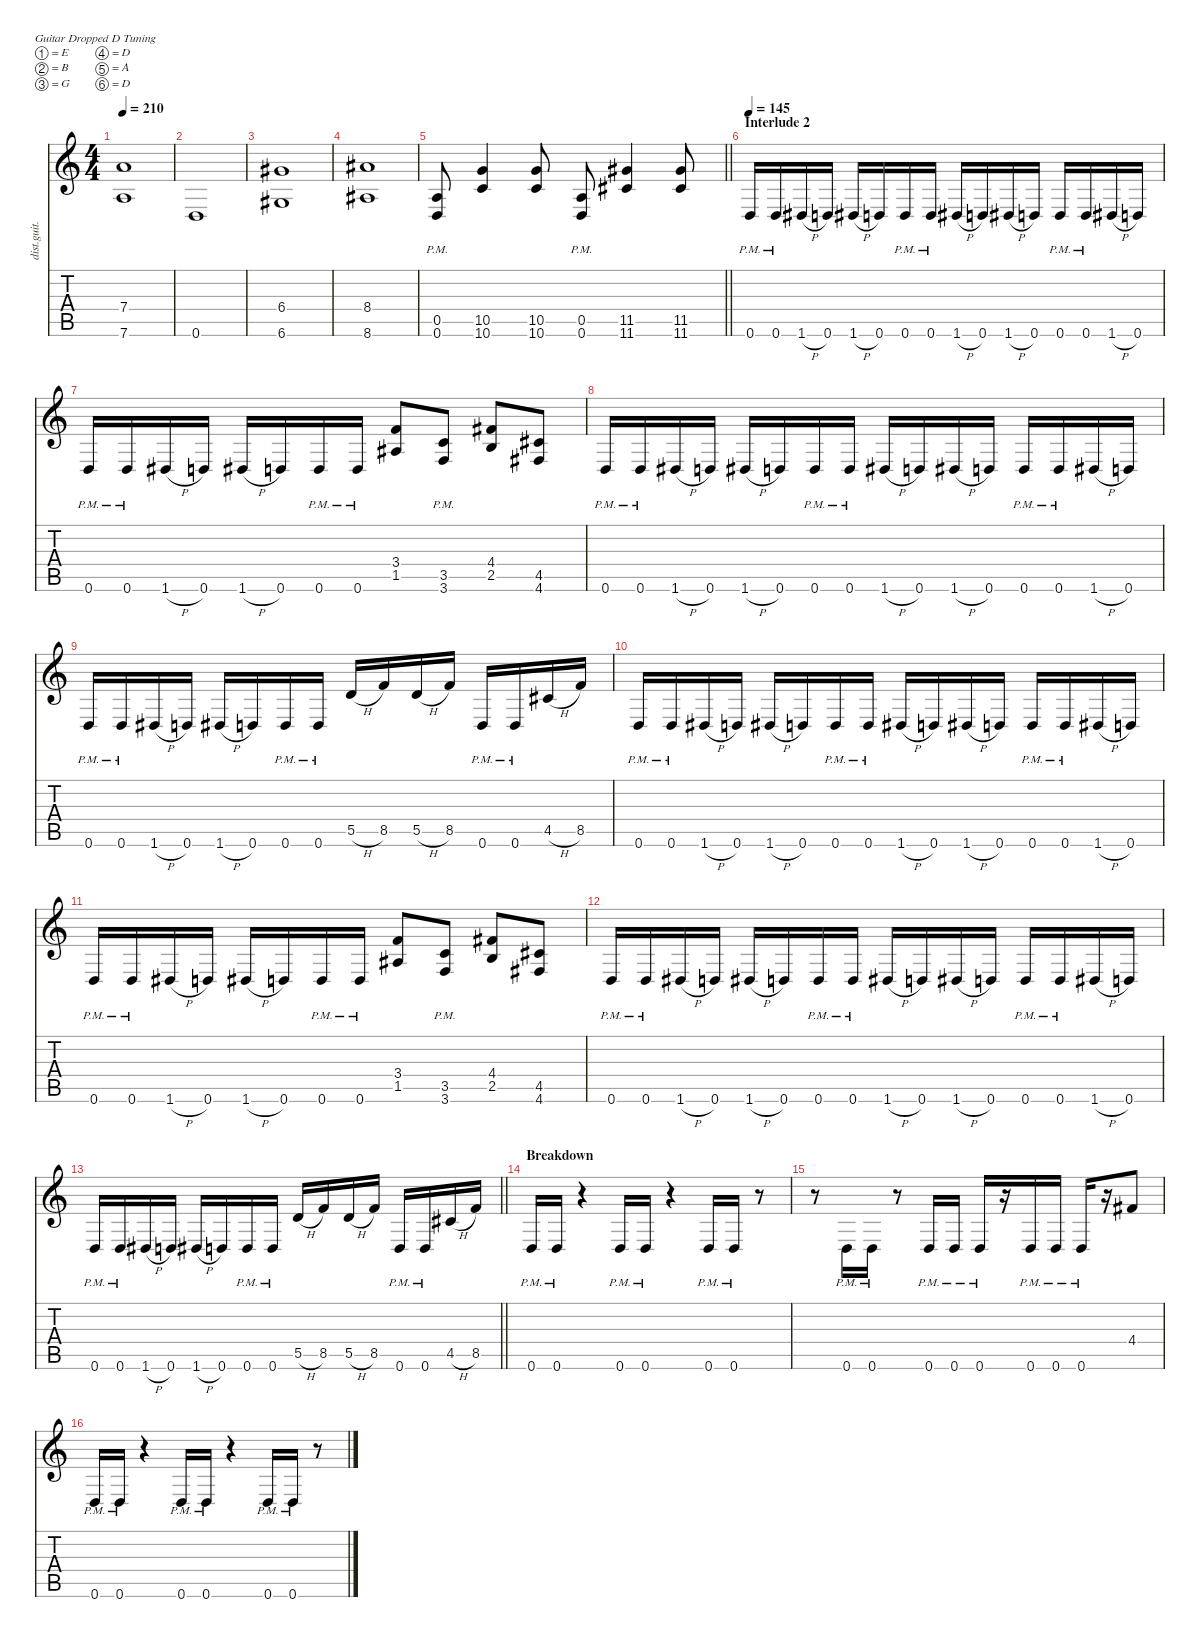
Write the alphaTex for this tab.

\defaultSystemsLayout 4
\hideDynamics
\bracketExtendMode nobrackets
\otherSystemsTrackNameOrientation horizontal
\track ("Mark Morton - Rhythm" "dist.guit.") {instrument distortionguitar}
\staff {score tabs}
\tuning (E4 B3 G3 D3 A2 D2)
\ts (4 4)
\tempo 210
\clef g2
\ks c
(7.4 7.6).1{dy f beam Up} |
0.6.1{beam Up} |
(6.4{acc #} 6.6{acc #}).1{beam Up} |
(8.4{acc #} 8.6{acc #}).1{beam Up} |
\barLineRight lightlight
(0.5{pm} 0.6{pm}).8{beam Up} (10.5 10.6).4{beam Up} (10.5 10.6).8{beam Up} (0.5{pm} 0.6{pm}).8{beam Up} (11.5{acc #} 11.6{acc #}).4{beam Up} (11.5{acc #} 11.6{acc #}).8{beam Up} |
\section ("" "Interlude 2")
\tempo 145
0.6{pm}.16{beam Up} 0.6{pm}.16{beam Up} 1.6{h acc #}.16{beam Up} 0.6.16{beam Up} 1.6{h acc #}.16{beam Up} 0.6.16{beam Up} 0.6{pm}.16{beam Up} 0.6{pm}.16{beam Up} 1.6{h acc #}.16{beam Up} 0.6.16{beam Up} 1.6{h acc #}.16{beam Up} 0.6.16{beam Up} 0.6{pm}.16{beam Up} 0.6{pm}.16{beam Up} 1.6{h acc #}.16{beam Up} 0.6.16{beam Up} |
0.6{pm}.16{beam Up} 0.6{pm}.16{beam Up} 1.6{h acc #}.16{beam Up} 0.6.16{beam Up} 1.6{h acc #}.16{beam Up} 0.6.16{beam Up} 0.6{pm}.16{beam Up} 0.6{pm}.16{beam Up} (3.4 1.5{acc #}).8{beam Up} (3.5{pm} 3.6{pm}).8{beam Up} (4.4{acc #} 2.5).8{beam Up} (4.5{acc #} 4.6{acc #}).8{beam Up} |
0.6{pm}.16{beam Up} 0.6{pm}.16{beam Up} 1.6{h acc #}.16{beam Up} 0.6.16{beam Up} 1.6{h acc #}.16{beam Up} 0.6.16{beam Up} 0.6{pm}.16{beam Up} 0.6{pm}.16{beam Up} 1.6{h acc #}.16{beam Up} 0.6.16{beam Up} 1.6{h acc #}.16{beam Up} 0.6.16{beam Up} 0.6{pm}.16{beam Up} 0.6{pm}.16{beam Up} 1.6{h acc #}.16{beam Up} 0.6.16{beam Up} |
0.6{pm}.16{beam Up} 0.6{pm}.16{beam Up} 1.6{h acc #}.16{beam Up} 0.6.16{beam Up} 1.6{h acc #}.16{beam Up} 0.6.16{beam Up} 0.6{pm}.16{beam Up} 0.6{pm}.16{beam Up} 5.5{h}.16{beam Up} 8.5.16{beam Up} 5.5{h}.16{beam Up} 8.5.16{beam Up} 0.6{pm}.16{beam Up} 0.6{pm}.16{beam Up} 4.5{h acc #}.16{beam Up} 8.5.16{beam Up} |
0.6{pm}.16{beam Up} 0.6{pm}.16{beam Up} 1.6{h acc #}.16{beam Up} 0.6.16{beam Up} 1.6{h acc #}.16{beam Up} 0.6.16{beam Up} 0.6{pm}.16{beam Up} 0.6{pm}.16{beam Up} 1.6{h acc #}.16{beam Up} 0.6.16{beam Up} 1.6{h acc #}.16{beam Up} 0.6.16{beam Up} 0.6{pm}.16{beam Up} 0.6{pm}.16{beam Up} 1.6{h acc #}.16{beam Up} 0.6.16{beam Up} |
0.6{pm}.16{beam Up} 0.6{pm}.16{beam Up} 1.6{h acc #}.16{beam Up} 0.6.16{beam Up} 1.6{h acc #}.16{beam Up} 0.6.16{beam Up} 0.6{pm}.16{beam Up} 0.6{pm}.16{beam Up} (3.4 1.5{acc #}).8{beam Up} (3.5{pm} 3.6{pm}).8{beam Up} (4.4{acc #} 2.5).8{beam Up} (4.5{acc #} 4.6{acc #}).8{beam Up} |
0.6{pm}.16{beam Up} 0.6{pm}.16{beam Up} 1.6{h acc #}.16{beam Up} 0.6.16{beam Up} 1.6{h acc #}.16{beam Up} 0.6.16{beam Up} 0.6{pm}.16{beam Up} 0.6{pm}.16{beam Up} 1.6{h acc #}.16{beam Up} 0.6.16{beam Up} 1.6{h acc #}.16{beam Up} 0.6.16{beam Up} 0.6{pm}.16{beam Up} 0.6{pm}.16{beam Up} 1.6{h acc #}.16{beam Up} 0.6.16{beam Up} |
\barLineRight lightlight
0.6{pm}.16{beam Up} 0.6{pm}.16{beam Up} 1.6{h acc #}.16{beam Up} 0.6.16{beam Up} 1.6{h acc #}.16{beam Up} 0.6.16{beam Up} 0.6{pm}.16{beam Up} 0.6{pm}.16{beam Up} 5.5{h}.16{beam Up} 8.5.16{beam Up} 5.5{h}.16{beam Up} 8.5.16{beam Up} 0.6{pm}.16{beam Up} 0.6{pm}.16{beam Up} 4.5{h acc #}.16{beam Up} 8.5.16{beam Up} |
\section ("" "Breakdown")
0.6{pm}.16{beam Up} 0.6{pm}.16{beam Up} r.4{beam Up} 0.6{pm}.16{beam Up} 0.6{pm}.16{beam Up} r.4{beam Up} 0.6{pm}.16{beam Up} 0.6{pm}.16{beam Up} r.8{beam Up} |
r.8{beam Down} 0.6{pm}.16{beam Up} 0.6{pm}.16{beam Up} r.8{beam Up} 0.6{pm}.16{beam Up} 0.6{pm}.16{beam Up} 0.6{pm}.16{beam Up} r.16{beam Up} 0.6{pm}.16{beam Up} 0.6{pm}.16{beam Up} 0.6{pm}.16{beam Up} r.16{beam Up} 4.4{acc #}.8{beam Up} |
0.6{pm}.16{beam Up} 0.6{pm}.16{beam Up} r.4{beam Up} 0.6{pm}.16{beam Up} 0.6{pm}.16{beam Up} r.4{beam Up} 0.6{pm}.16{beam Up} 0.6{pm}.16{beam Up} r.8{beam Up}
